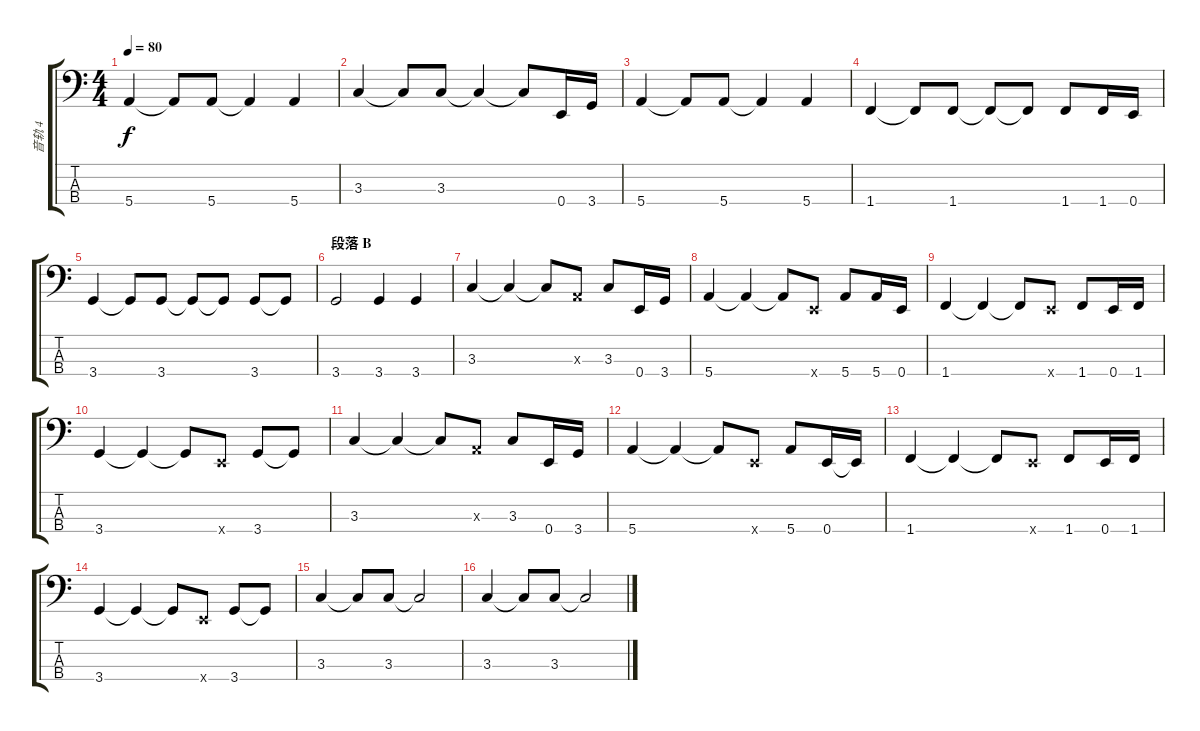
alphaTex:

\track ("音轨 4" "音轨 4") {instrument electricbassfinger}
\staff {score tabs}
\tuning (G2 D2 A1 E1) {hide}
\ts (4 4)
\tempo 80
\clef f4
\ks c
5.4.4{dy f} 5.4{t}.8 5.4.8 5.4{t}.4 5.4.4 |
3.3.4 3.3{t}.8 3.3.8 3.3{t}.4 3.3{t}.8 0.4.16 3.4.16 |
5.4.4 5.4{t}.8 5.4.8 5.4{t}.4 5.4.4 |
1.4.4 1.4{t}.8 1.4.8 1.4{t}.8 1.4{t}.8 1.4.8 1.4.16 0.4.16 |
3.4.4 3.4{t}.8 3.4.8 3.4{t}.8 3.4{t}.8 3.4.8 3.4{t}.8 |
\section ("" "段落 B")
3.4.2 3.4.4 3.4.4 |
3.3.4 3.3{t}.4 3.3{t}.8 0.3{x}.8 3.3.8 0.4.16 3.4.16 |
5.4.4 5.4{t}.4 5.4{t}.8 0.4{x}.8 5.4.8 5.4.16 0.4.16 |
1.4.4 1.4{t}.4 1.4{t}.8 0.4{x}.8 1.4.8 0.4.16 1.4.16 |
3.4.4 3.4{t}.4 3.4{t}.8 0.4{x}.8 3.4.8 3.4{t}.8 |
3.3.4 3.3{t}.4 3.3{t}.8 0.3{x}.8 3.3.8 0.4.16 3.4.16 |
5.4.4 5.4{t}.4 5.4{t}.8 0.4{x}.8 5.4.8 0.4.16 0.4{t}.16 |
1.4.4 1.4{t}.4 1.4{t}.8 0.4{x}.8 1.4.8 0.4.16 1.4.16 |
3.4.4 3.4{t}.4 3.4{t}.8 0.4{x}.8 3.4.8 3.4{t}.8 |
3.3.4 3.3{t}.8 3.3.8 3.3{t}.2 |
3.3.4 3.3{t}.8 3.3.8 3.3{t}.2
